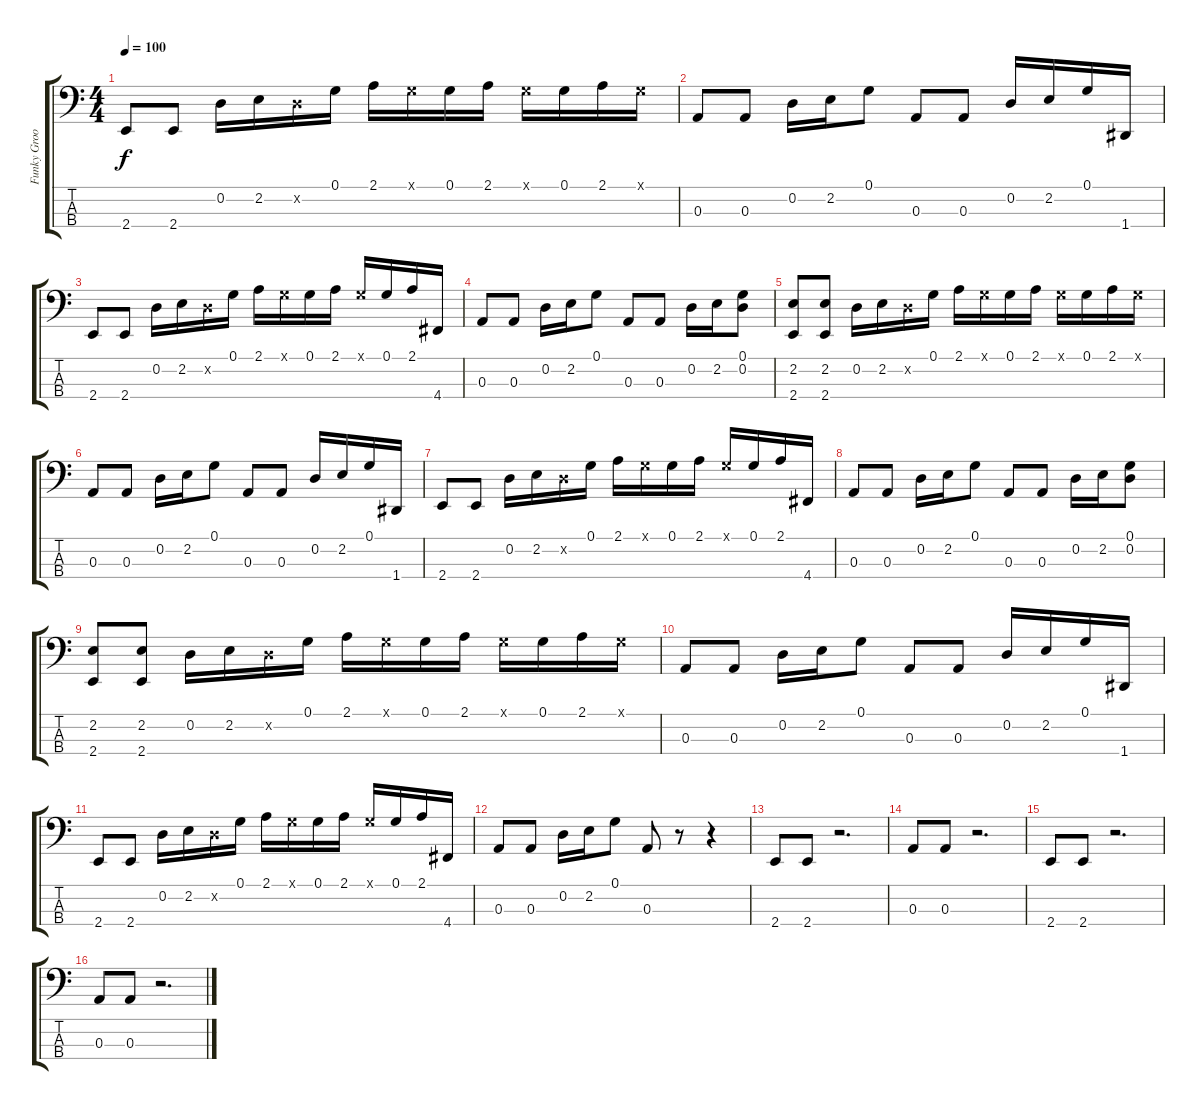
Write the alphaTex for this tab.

\track ("Funky Groovy Bass" "Funky Groo") {instrument slapbass1}
\staff {score tabs}
\tuning (G2 D2 A1 D1) {hide}
\ts (4 4)
\tempo 100
\clef f4
\ks c
2.4.8{dy f instrument slapbass1} 2.4.8 0.2.16 2.2.16 0.2{x}.16 0.1.16 2.1.16 0.1{x}.16 0.1.16 2.1.16 0.1{x}.16 0.1.16 2.1.16 0.1{x}.16 |
0.3.8 0.3.8 0.2.16 2.2.16 0.1.8 0.3.8 0.3.8 0.2.16 2.2.16 0.1.16 1.4.16 |
2.4.8 2.4.8 0.2.16 2.2.16 0.2{x}.16 0.1.16 2.1.16 0.1{x}.16 0.1.16 2.1.16 0.1{x}.16 0.1.16 2.1.16 4.4.16 |
0.3.8 0.3.8 0.2.16 2.2.16 0.1.8 0.3.8 0.3.8 0.2.16 2.2.16 (0.1 0.2).8 |
(2.2 2.4).8 (2.2 2.4).8 0.2.16 2.2.16 0.2{x}.16 0.1.16 2.1.16 0.1{x}.16 0.1.16 2.1.16 0.1{x}.16 0.1.16 2.1.16 0.1{x}.16 |
0.3.8 0.3.8 0.2.16 2.2.16 0.1.8 0.3.8 0.3.8 0.2.16 2.2.16 0.1.16 1.4.16 |
2.4.8 2.4.8 0.2.16 2.2.16 0.2{x}.16 0.1.16 2.1.16 0.1{x}.16 0.1.16 2.1.16 0.1{x}.16 0.1.16 2.1.16 4.4.16 |
0.3.8 0.3.8 0.2.16 2.2.16 0.1.8 0.3.8 0.3.8 0.2.16 2.2.16 (0.1 0.2).8 |
(2.2 2.4).8 (2.2 2.4).8 0.2.16 2.2.16 0.2{x}.16 0.1.16 2.1.16 0.1{x}.16 0.1.16 2.1.16 0.1{x}.16 0.1.16 2.1.16 0.1{x}.16 |
0.3.8 0.3.8 0.2.16 2.2.16 0.1.8 0.3.8 0.3.8 0.2.16 2.2.16 0.1.16 1.4.16 |
2.4.8 2.4.8 0.2.16 2.2.16 0.2{x}.16 0.1.16 2.1.16 0.1{x}.16 0.1.16 2.1.16 0.1{x}.16 0.1.16 2.1.16 4.4.16 |
0.3.8 0.3.8 0.2.16 2.2.16 0.1.8 0.3.8 r.8 r.4 |
2.4.8 2.4.8 r.2{d} |
0.3.8 0.3.8 r.2{d} |
2.4.8 2.4.8 r.2{d} |
0.3.8 0.3.8 r.2{d}
